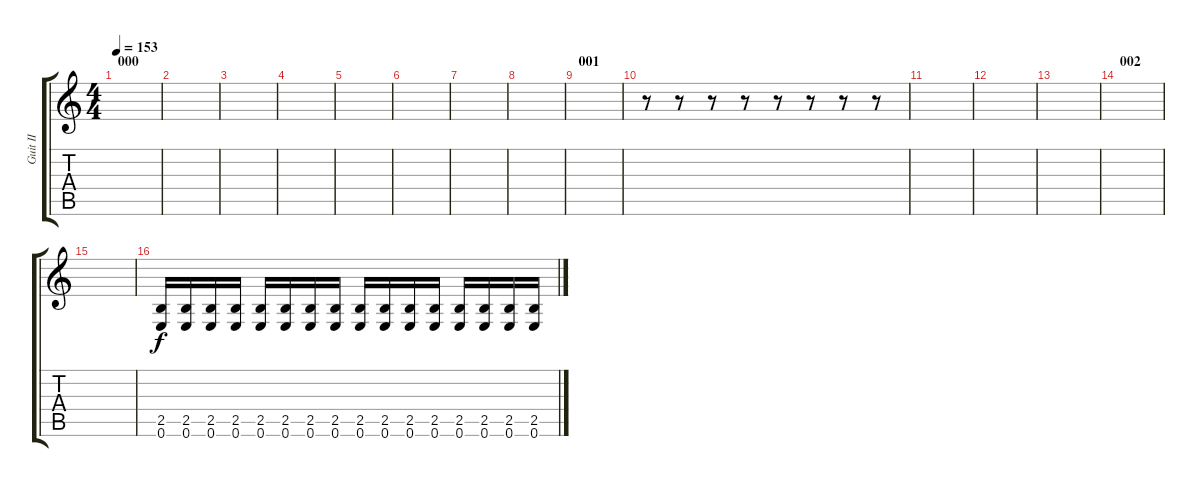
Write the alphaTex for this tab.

\track ("Guit II" "Guit II") {instrument overdrivenguitar}
\staff {score tabs}
\tuning (E4 B3 G3 D3 A2 E2) {hide}
\ts (4 4)
\section ("" "000")
\tempo 153
\clef g2
\ks c
|
|
|
|
|
|
|
|
\section ("" "001")
|
r.8 r.8 r.8 r.8 r.8 r.8 r.8 r.8 |
|
|
|
\section ("" "002")
|
|
(2.5 0.6).16 (2.5 0.6).16 (2.5 0.6).16 (2.5 0.6).16 (2.5 0.6).16 (2.5 0.6).16 (2.5 0.6).16 (2.5 0.6).16 (2.5 0.6).16 (2.5 0.6).16 (2.5 0.6).16 (2.5 0.6).16 (2.5 0.6).16 (2.5 0.6).16 (2.5 0.6).16 (2.5 0.6).16
